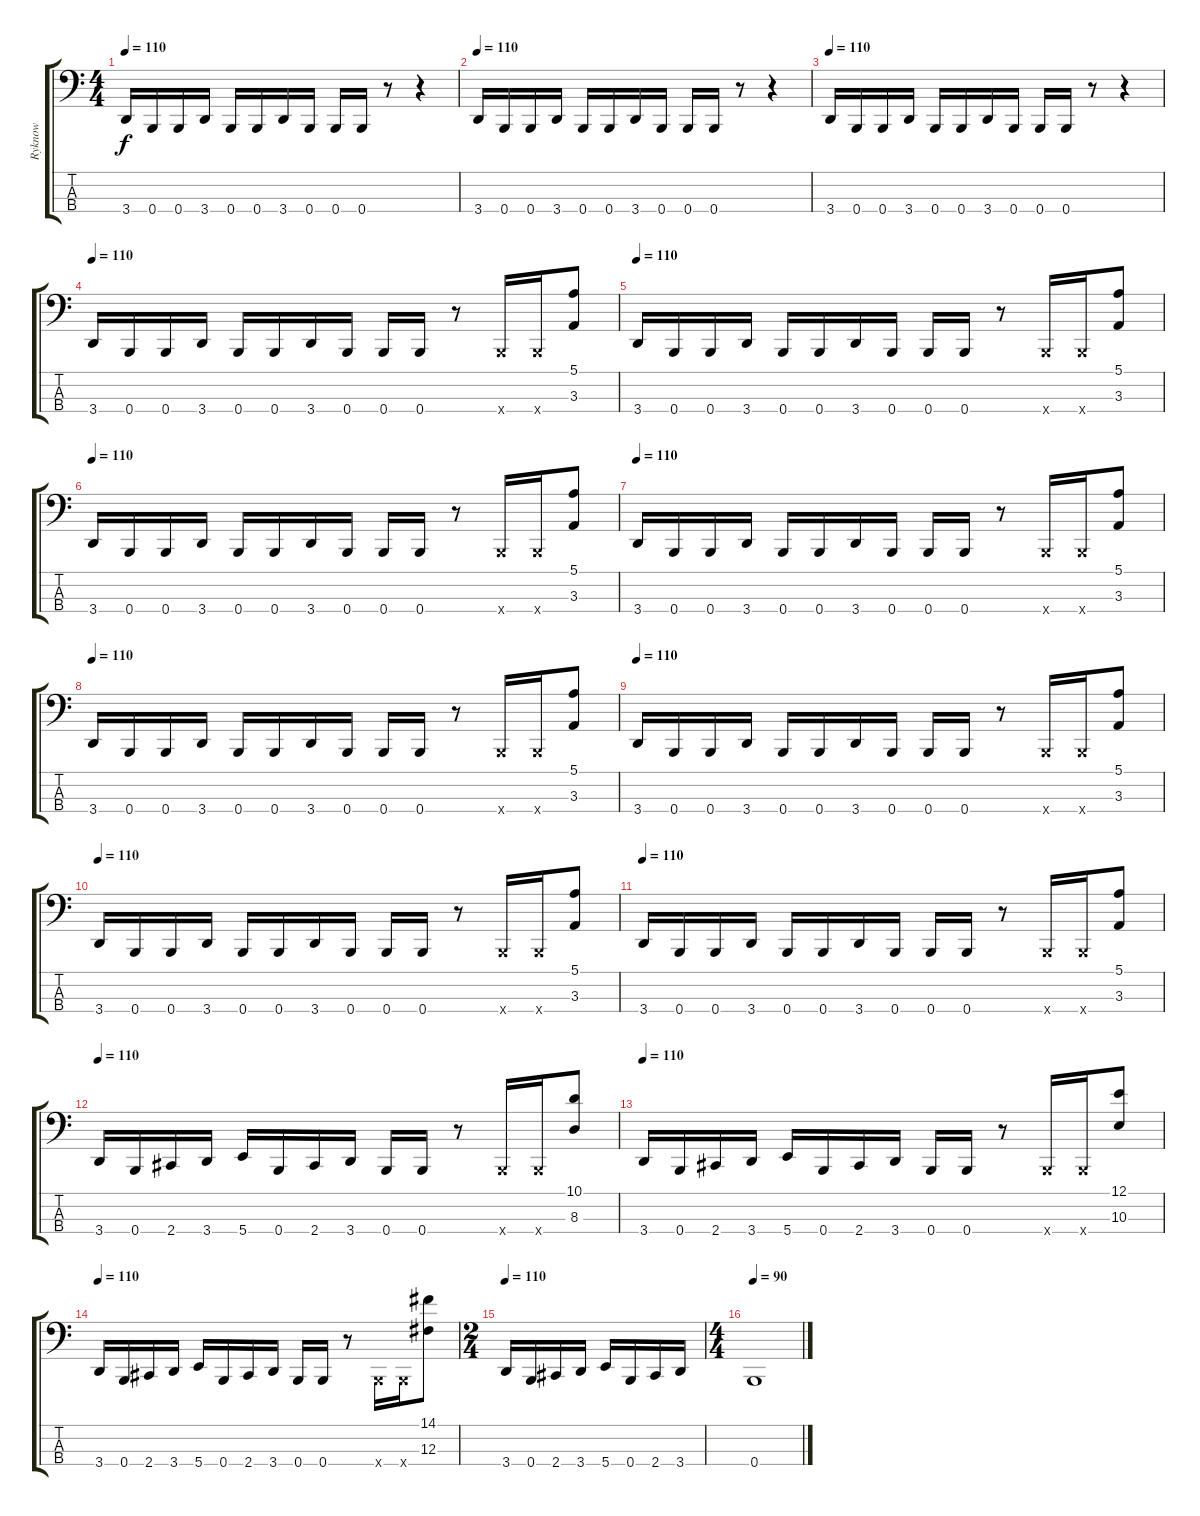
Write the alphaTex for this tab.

\track ("Ryknow" "Ryknow") {instrument slapbass1}
\staff {score tabs}
\tuning (E2 B1 Gb1 B0) {hide}
\ts (4 4)
\tempo 110
\clef f4
\ks c
3.4.16{dy f} 0.4.16 0.4.16 3.4.16 0.4.16 0.4.16 3.4.16 0.4.16 0.4.16 0.4.16 r.8 r.4 |
\tempo 110
3.4.16 0.4.16 0.4.16 3.4.16 0.4.16 0.4.16 3.4.16 0.4.16 0.4.16 0.4.16 r.8 r.4 |
\tempo 110
3.4.16 0.4.16 0.4.16 3.4.16 0.4.16 0.4.16 3.4.16 0.4.16 0.4.16 0.4.16 r.8 r.4 |
\tempo 110
3.4.16 0.4.16 0.4.16 3.4.16 0.4.16 0.4.16 3.4.16 0.4.16 0.4.16 0.4.16 r.8 0.4{x}.16 0.4{x}.16 (5.1 3.3).8 |
\tempo 110
3.4.16 0.4.16 0.4.16 3.4.16 0.4.16 0.4.16 3.4.16 0.4.16 0.4.16 0.4.16 r.8 0.4{x}.16 0.4{x}.16 (5.1 3.3).8 |
\tempo 110
3.4.16 0.4.16 0.4.16 3.4.16 0.4.16 0.4.16 3.4.16 0.4.16 0.4.16 0.4.16 r.8 0.4{x}.16 0.4{x}.16 (5.1 3.3).8 |
\tempo 110
3.4.16 0.4.16 0.4.16 3.4.16 0.4.16 0.4.16 3.4.16 0.4.16 0.4.16 0.4.16 r.8 0.4{x}.16 0.4{x}.16 (5.1 3.3).8 |
\tempo 110
3.4.16 0.4.16 0.4.16 3.4.16 0.4.16 0.4.16 3.4.16 0.4.16 0.4.16 0.4.16 r.8 0.4{x}.16 0.4{x}.16 (5.1 3.3).8 |
\tempo 110
3.4.16 0.4.16 0.4.16 3.4.16 0.4.16 0.4.16 3.4.16 0.4.16 0.4.16 0.4.16 r.8 0.4{x}.16 0.4{x}.16 (5.1 3.3).8 |
\tempo 110
3.4.16 0.4.16 0.4.16 3.4.16 0.4.16 0.4.16 3.4.16 0.4.16 0.4.16 0.4.16 r.8 0.4{x}.16 0.4{x}.16 (5.1 3.3).8 |
\tempo 110
3.4.16 0.4.16 0.4.16 3.4.16 0.4.16 0.4.16 3.4.16 0.4.16 0.4.16 0.4.16 r.8 0.4{x}.16 0.4{x}.16 (5.1 3.3).8 |
\tempo 110
3.4.16 0.4.16 2.4.16 3.4.16 5.4.16 0.4.16 2.4.16 3.4.16 0.4.16 0.4.16 r.8 0.4{x}.16 0.4{x}.16 (10.1 8.3).8 |
\tempo 110
3.4.16 0.4.16 2.4.16 3.4.16 5.4.16 0.4.16 2.4.16 3.4.16 0.4.16 0.4.16 r.8 0.4{x}.16 0.4{x}.16 (12.1 10.3).8 |
\tempo 110
3.4.16 0.4.16 2.4.16 3.4.16 5.4.16 0.4.16 2.4.16 3.4.16 0.4.16 0.4.16 r.8 0.4{x}.16 0.4{x}.16 (14.1 12.3).8 |
\ts (2 4)
\tempo 110
3.4.16 0.4.16 2.4.16 3.4.16 5.4.16 0.4.16 2.4.16 3.4.16 |
\ts (4 4)
\tempo 90
0.4.1
